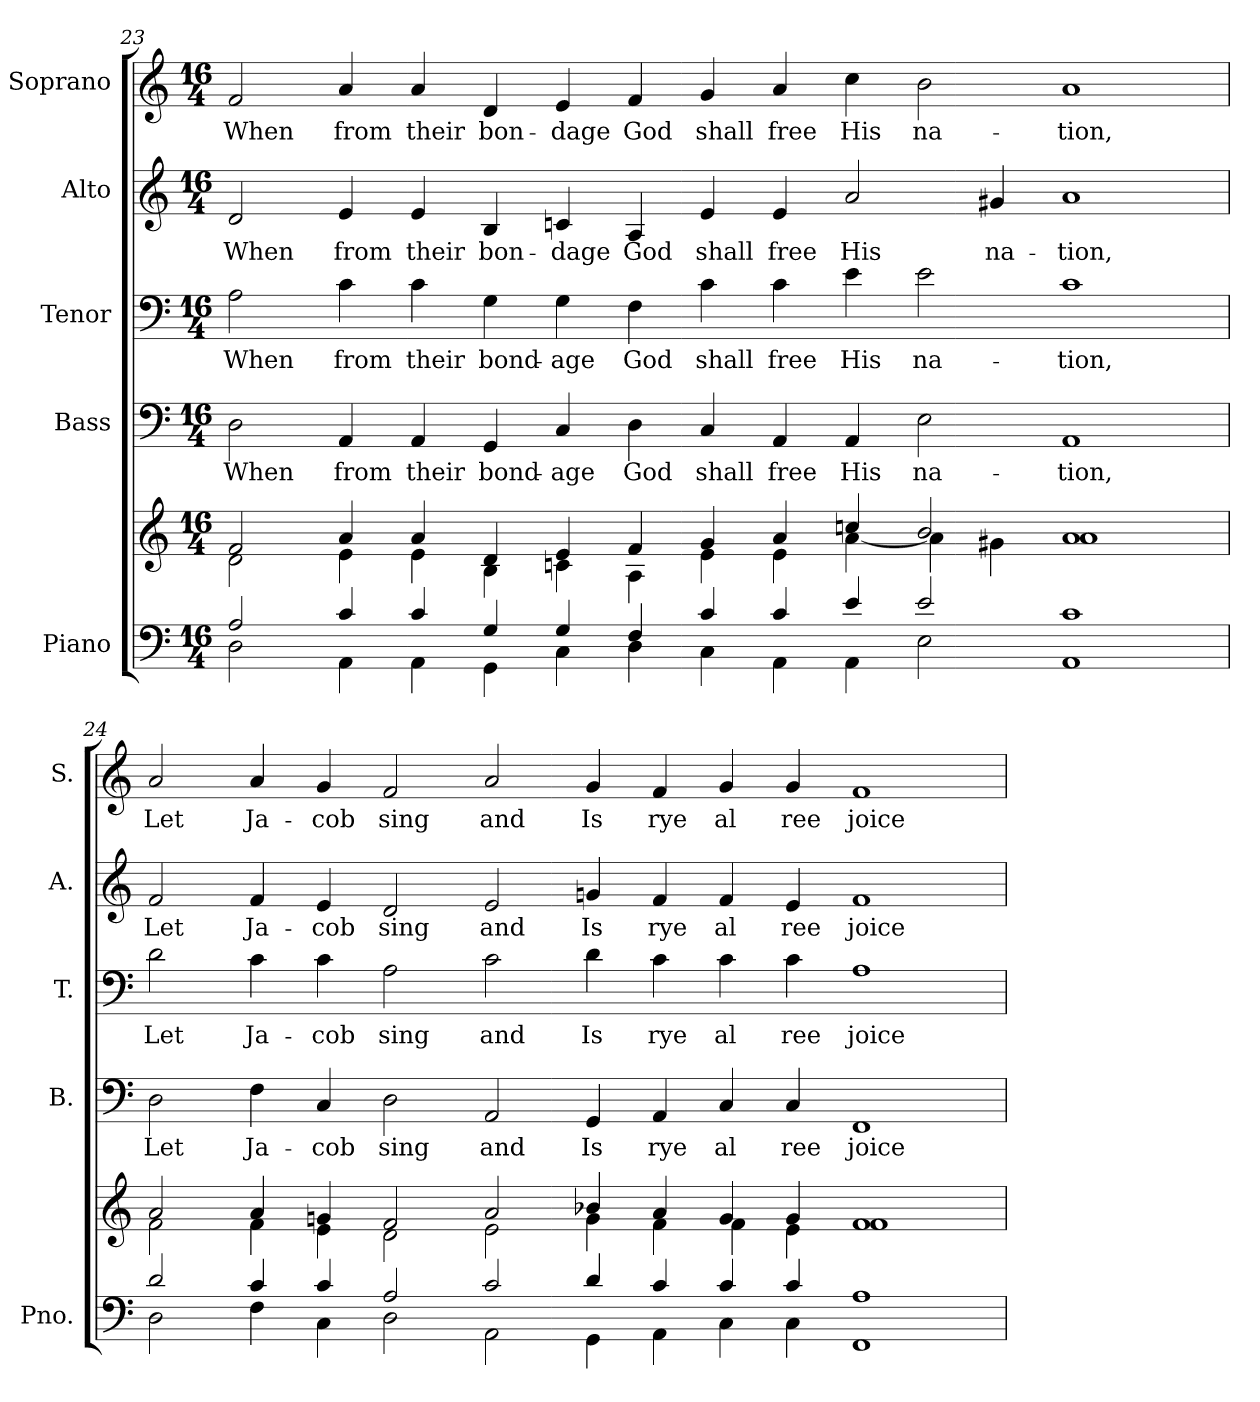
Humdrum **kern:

**kern	**kern	**kern	**text	**kern	**text	**kern	**text	**kern	**text
*part5	*part5	*part4	*part4	*part3	*part3	*part2	*part2	*part1	*part1
*staff6	*staff5	*staff4	*staff4	*staff3	*staff3	*staff2	*staff2	*staff1	*staff1
*I"Piano	*	*I"Bass	*	*I"Tenor	*	*I"Alto	*	*I"Soprano	*
*I'Pno.	*	*I'B.	*	*I'T.	*	*I'A.	*	*I'S.	*
*clefF4	*clefG2	*clefF4	*	*clefF4	*	*clefG2	*	*clefG2	*
*k[]	*k[]	*k[]	*	*k[]	*	*k[]	*	*k[]	*
*C:	*C:	*C:	*	*C:	*	*C:	*	*C:	*
*M16/4	*M16/4	*M16/4	*	*M16/4	*	*M16/4	*	*M16/4	*
=23	=23	=23	=23	=23	=23	=23	=23	=23	=23
*^	*^	*	*	*	*	*	*	*	*
!	!	!	!	!	!LO:LY:b:color=#000000	!	!	!	!	!	!
!	!	!	!	!	!	!	!LO:LY:b:color=#000000	!	!	!	!
!	!	!	!	!	!	!	!	!	!LO:LY:b:color=#000000	!	!
!	!	!	!	!	!	!	!	!	!	!	!LO:LY:b:color=#000000
2Ai/	2Di\	2fi/	2di\	2Di\	When	2Ai\	When	2di/	When	2fi/	When
!	!	!	!	!	!LO:LY:b:color=#000000	!	!	!	!	!	!
!	!	!	!	!	!	!	!LO:LY:b:color=#000000	!	!	!	!
!	!	!	!	!	!	!	!	!	!LO:LY:b:color=#000000	!	!
!	!	!	!	!	!	!	!	!	!	!	!LO:LY:b:color=#000000
4ci/	4AAi\	4ai/	4ei\	4AAi/	from	4ci\	from	4ei/	from	4ai/	from
!	!	!	!	!	!LO:LY:b:color=#000000	!	!	!	!	!	!
!	!	!	!	!	!	!	!LO:LY:b:color=#000000	!	!	!	!
!	!	!	!	!	!	!	!	!	!LO:LY:b:color=#000000	!	!
!	!	!	!	!	!	!	!	!	!	!	!LO:LY:b:color=#000000
4ci/	4AAi\	4ai/	4ei\	4AAi/	their	4ci\	their	4ei/	their	4ai/	their
!	!	!	!	!	!LO:LY:b:color=#000000	!	!	!	!	!	!
!	!	!	!	!	!	!	!LO:LY:b:color=#000000	!	!	!	!
!	!	!	!	!	!	!	!	!	!LO:LY:b:color=#000000	!	!
!	!	!	!	!	!	!	!	!	!	!	!LO:LY:b:color=#000000
4Gi/	4GGi\	4di/	4Bi\	4GGi/	bond-	4Gi\	bond-	4Bi/	bon-	4di/	bon-
!	!	!	!	!	!LO:LY:b:color=#000000	!	!	!	!	!	!
!	!	!	!	!	!	!	!LO:LY:b:color=#000000	!	!	!	!
!	!	!	!	!	!	!	!	!	!LO:LY:b:color=#000000	!	!
!	!	!	!	!	!	!	!	!	!	!	!LO:LY:b:color=#000000
4Gi/	4Ci\	4ei/	4cni\	4Ci/	-age	4Gi\	-age	4cni/	-dage	4ei/	-dage
!	!	!	!	!	!LO:LY:b:color=#000000	!	!	!	!	!	!
!	!	!	!	!	!	!	!LO:LY:b:color=#000000	!	!	!	!
!	!	!	!	!	!	!	!	!	!LO:LY:b:color=#000000	!	!
!	!	!	!	!	!	!	!	!	!	!	!LO:LY:b:color=#000000
4Fi/	4Di\	4fi/	4Ai\	4Di\	God	4Fi\	God	4Ai/	God	4fi/	God
!	!	!	!	!	!LO:LY:b:color=#000000	!	!	!	!	!	!
!	!	!	!	!	!	!	!LO:LY:b:color=#000000	!	!	!	!
!	!	!	!	!	!	!	!	!	!LO:LY:b:color=#000000	!	!
!	!	!	!	!	!	!	!	!	!	!	!LO:LY:b:color=#000000
4ci/	4Ci\	4gi/	4ei\	4Ci/	shall	4ci\	shall	4ei/	shall	4gi/	shall
!	!	!	!	!	!LO:LY:b:color=#000000	!	!	!	!	!	!
!	!	!	!	!	!	!	!LO:LY:b:color=#000000	!	!	!	!
!	!	!	!	!	!	!	!	!	!LO:LY:b:color=#000000	!	!
!	!	!	!	!	!	!	!	!	!	!	!LO:LY:b:color=#000000
4ci/	4AAi\	4ai/	4ei\	4AAi/	free	4ci\	free	4ei/	free	4ai/	free
!	!	!	!	!	!LO:LY:b:color=#000000	!	!	!	!	!	!
!	!	!	!	!	!	!	!LO:LY:b:color=#000000	!	!	!	!
!	!	!	!	!	!	!	!	!	!LO:LY:b:color=#000000	!	!
!	!	!	!	!	!	!	!	!	!	!	!LO:LY:b:color=#000000
4ei/	4AAi\	4ccni/	[<4ai\	4AAi/	His	4ei\	His	2ai/	His	4cci\	His
!	!	!	!	!	!LO:LY:b:color=#000000	!	!	!	!	!	!
!	!	!	!	!	!	!	!LO:LY:b:color=#000000	!	!	!	!
!	!	!	!	!	!	!	!	!	!	!	!LO:LY:b:color=#000000
2ei/	2Ei\	2bi/	4ai\]	2Ei\	na-	2ei\	na-	.	.	2bi\	na-
!	!	!	!	!	!	!	!	!	!LO:LY:b:color=#000000	!	!
.	.	.	4g#Xi\	.	.	.	.	4g#Xi/	na-	.	.
!	!	!	!	!	!LO:LY:b:color=#000000	!	!	!	!	!	!
!	!	!	!	!	!	!	!LO:LY:b:color=#000000	!	!	!	!
!	!	!	!	!	!	!	!	!	!LO:LY:b:color=#000000	!	!
!	!	!	!	!	!	!	!	!	!	!	!LO:LY:b:color=#000000
1ci	1AAi	1ai	1ai	1AAi	-tion,	1ci	-tion,	1ai	-tion,	1ai	-tion,
=24	=24	=24	=24	=24	=24	=24	=24	=24	=24	=24	=24
!	!	!	!	!	!LO:LY:b:color=#000000	!	!	!	!	!	!
!	!	!	!	!	!	!	!LO:LY:b:color=#000000	!	!	!	!
!	!	!	!	!	!	!	!	!	!LO:LY:b:color=#000000	!	!
!	!	!	!	!	!	!	!	!	!	!	!LO:LY:b:color=#000000
2di/	2Di\	2ai/	2fi\	2Di\	Let	2di\	Let	2fi/	Let	2ai/	Let
!	!	!	!	!	!LO:LY:b:color=#000000	!	!	!	!	!	!
!	!	!	!	!	!	!	!LO:LY:b:color=#000000	!	!	!	!
!	!	!	!	!	!	!	!	!	!LO:LY:b:color=#000000	!	!
!	!	!	!	!	!	!	!	!	!	!	!LO:LY:b:color=#000000
4ci/	4Fi\	4ai/	4fi\	4Fi\	Ja-	4ci\	Ja-	4fi/	Ja-	4ai/	Ja-
!	!	!	!	!	!LO:LY:b:color=#000000	!	!	!	!	!	!
!	!	!	!	!	!	!	!LO:LY:b:color=#000000	!	!	!	!
!	!	!	!	!	!	!	!	!	!LO:LY:b:color=#000000	!	!
!	!	!	!	!	!	!	!	!	!	!	!LO:LY:b:color=#000000
4ci/	4Ci\	4gni/	4ei\	4Ci/	-cob	4ci\	-cob	4ei/	-cob	4gi/	-cob
!	!	!	!	!	!LO:LY:b:color=#000000	!	!	!	!	!	!
!	!	!	!	!	!	!	!LO:LY:b:color=#000000	!	!	!	!
!	!	!	!	!	!	!	!	!	!LO:LY:b:color=#000000	!	!
!	!	!	!	!	!	!	!	!	!	!	!LO:LY:b:color=#000000
2Ai/	2Di\	2fi/	2di\	2Di\	sing	2Ai\	sing	2di/	sing	2fi/	sing
!	!	!	!	!	!LO:LY:b:color=#000000	!	!	!	!	!	!
!	!	!	!	!	!	!	!LO:LY:b:color=#000000	!	!	!	!
!	!	!	!	!	!	!	!	!	!LO:LY:b:color=#000000	!	!
!	!	!	!	!	!	!	!	!	!	!	!LO:LY:b:color=#000000
2ci/	2AAi\	2ai/	2ei\	2AAi/	and	2ci\	and	2ei/	and	2ai/	and
!	!	!	!	!	!LO:LY:b:color=#000000	!	!	!	!	!	!
!	!	!	!	!	!	!	!LO:LY:b:color=#000000	!	!	!	!
!	!	!	!	!	!	!	!	!	!LO:LY:b:color=#000000	!	!
!	!	!	!	!	!	!	!	!	!	!	!LO:LY:b:color=#000000
4di/	4GGi\	4b-Xi/	4gi\	4GGi/	Is	4di\	Is	4gni/	Is	4gi/	Is
!	!	!	!	!	!LO:LY:b:color=#000000	!	!	!	!	!	!
!	!	!	!	!	!	!	!LO:LY:b:color=#000000	!	!	!	!
!	!	!	!	!	!	!	!	!	!LO:LY:b:color=#000000	!	!
!	!	!	!	!	!	!	!	!	!	!	!LO:LY:b:color=#000000
4ci/	4AAi\	4ai/	4fi\	4AAi/	rye	4ci\	rye	4fi/	rye	4fi/	rye
!	!	!	!	!	!LO:LY:b:color=#000000	!	!	!	!	!	!
!	!	!	!	!	!	!	!LO:LY:b:color=#000000	!	!	!	!
!	!	!	!	!	!	!	!	!	!LO:LY:b:color=#000000	!	!
!	!	!	!	!	!	!	!	!	!	!	!LO:LY:b:color=#000000
4ci/	4Ci\	4gi/	4fi\	4Ci/	al	4ci\	al	4fi/	al	4gi/	al
!	!	!	!	!	!LO:LY:b:color=#000000	!	!	!	!	!	!
!	!	!	!	!	!	!	!LO:LY:b:color=#000000	!	!	!	!
!	!	!	!	!	!	!	!	!	!LO:LY:b:color=#000000	!	!
!	!	!	!	!	!	!	!	!	!	!	!LO:LY:b:color=#000000
4ci/	4Ci\	4gi/	4ei\	4Ci/	ree	4ci\	ree	4ei/	ree	4gi/	ree
!	!	!	!	!	!LO:LY:b:color=#000000	!	!	!	!	!	!
!	!	!	!	!	!	!	!LO:LY:b:color=#000000	!	!	!	!
!	!	!	!	!	!	!	!	!	!LO:LY:b:color=#000000	!	!
!	!	!	!	!	!	!	!	!	!	!	!LO:LY:b:color=#000000
1Ai	1FFi	1fi	1fi	1FFi	joice	1Ai	joice	1fi	joice	1fi	joice
*v	*v	*	*	*	*	*	*	*	*	*	*
*	*v	*v	*	*	*	*	*	*	*	*
=	=	=	=	=	=	=	=	=	=
*-	*-	*-	*-	*-	*-	*-	*-	*-	*-
